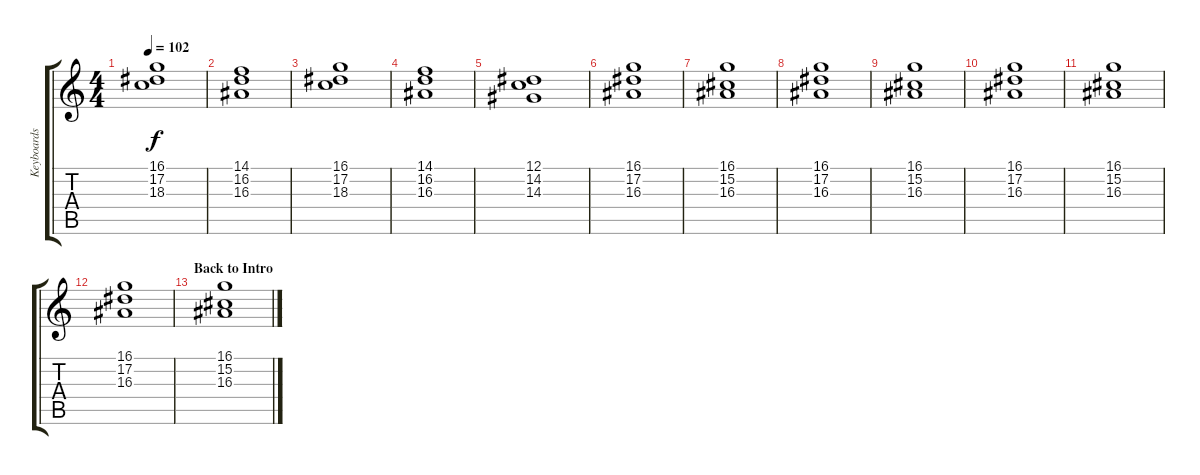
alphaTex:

\track ("Keyboards 2" "Keyboards ") {instrument harpsichord}
\staff {score tabs}
\tuning (Eb4 Bb3 Gb3 Db3 Ab2 Eb2) {hide}
\ts (4 4)
\tempo 102
\clef g2
\ks c
(16.1 17.2 18.3).1{dy f volume 7 instrument choiraahs} |
(14.1 16.2 16.3).1 |
(16.1 17.2 18.3).1{volume 7 instrument choiraahs} |
(14.1 16.2 16.3).1 |
(12.1 14.2 14.3).1{volume 7 instrument choiraahs} |
(16.1 17.2 16.3).1{volume 7 instrument choiraahs} |
(16.1 15.2 16.3).1{volume 7 instrument choiraahs} |
(16.1 17.2 16.3).1{volume 7 instrument choiraahs} |
(16.1 15.2 16.3).1{volume 7 instrument choiraahs} |
(16.1 17.2 16.3).1{volume 7 instrument choiraahs} |
(16.1 15.2 16.3).1{volume 7 instrument choiraahs} |
(16.1 17.2 16.3).1{volume 7 instrument choiraahs} |
\section ("" "Back to Intro")
(16.1 15.2 16.3).1{volume 7 instrument choiraahs}
